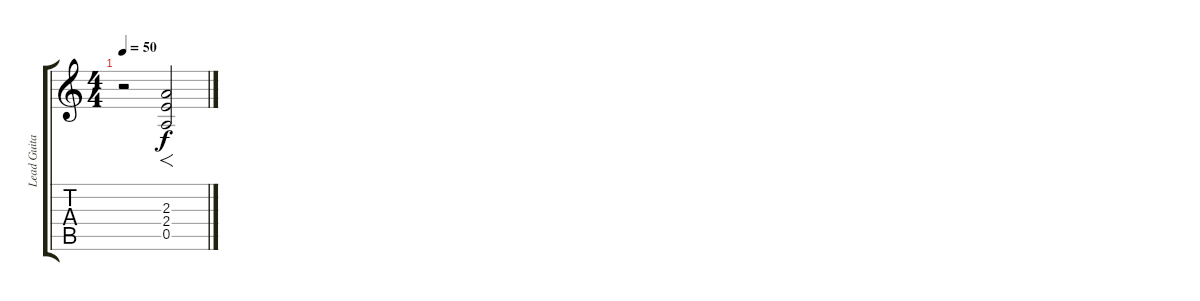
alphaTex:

\track ("Lead Guitar" "Lead Guita") {instrument distortionguitar}
\staff {score tabs}
\tuning (E4 B3 G3 D3 A2 E2) {hide}
\ts (4 4)
\tempo 50
\clef g2
\ks c
r.2{dy f} (2.3 2.4 0.5).2{f}
